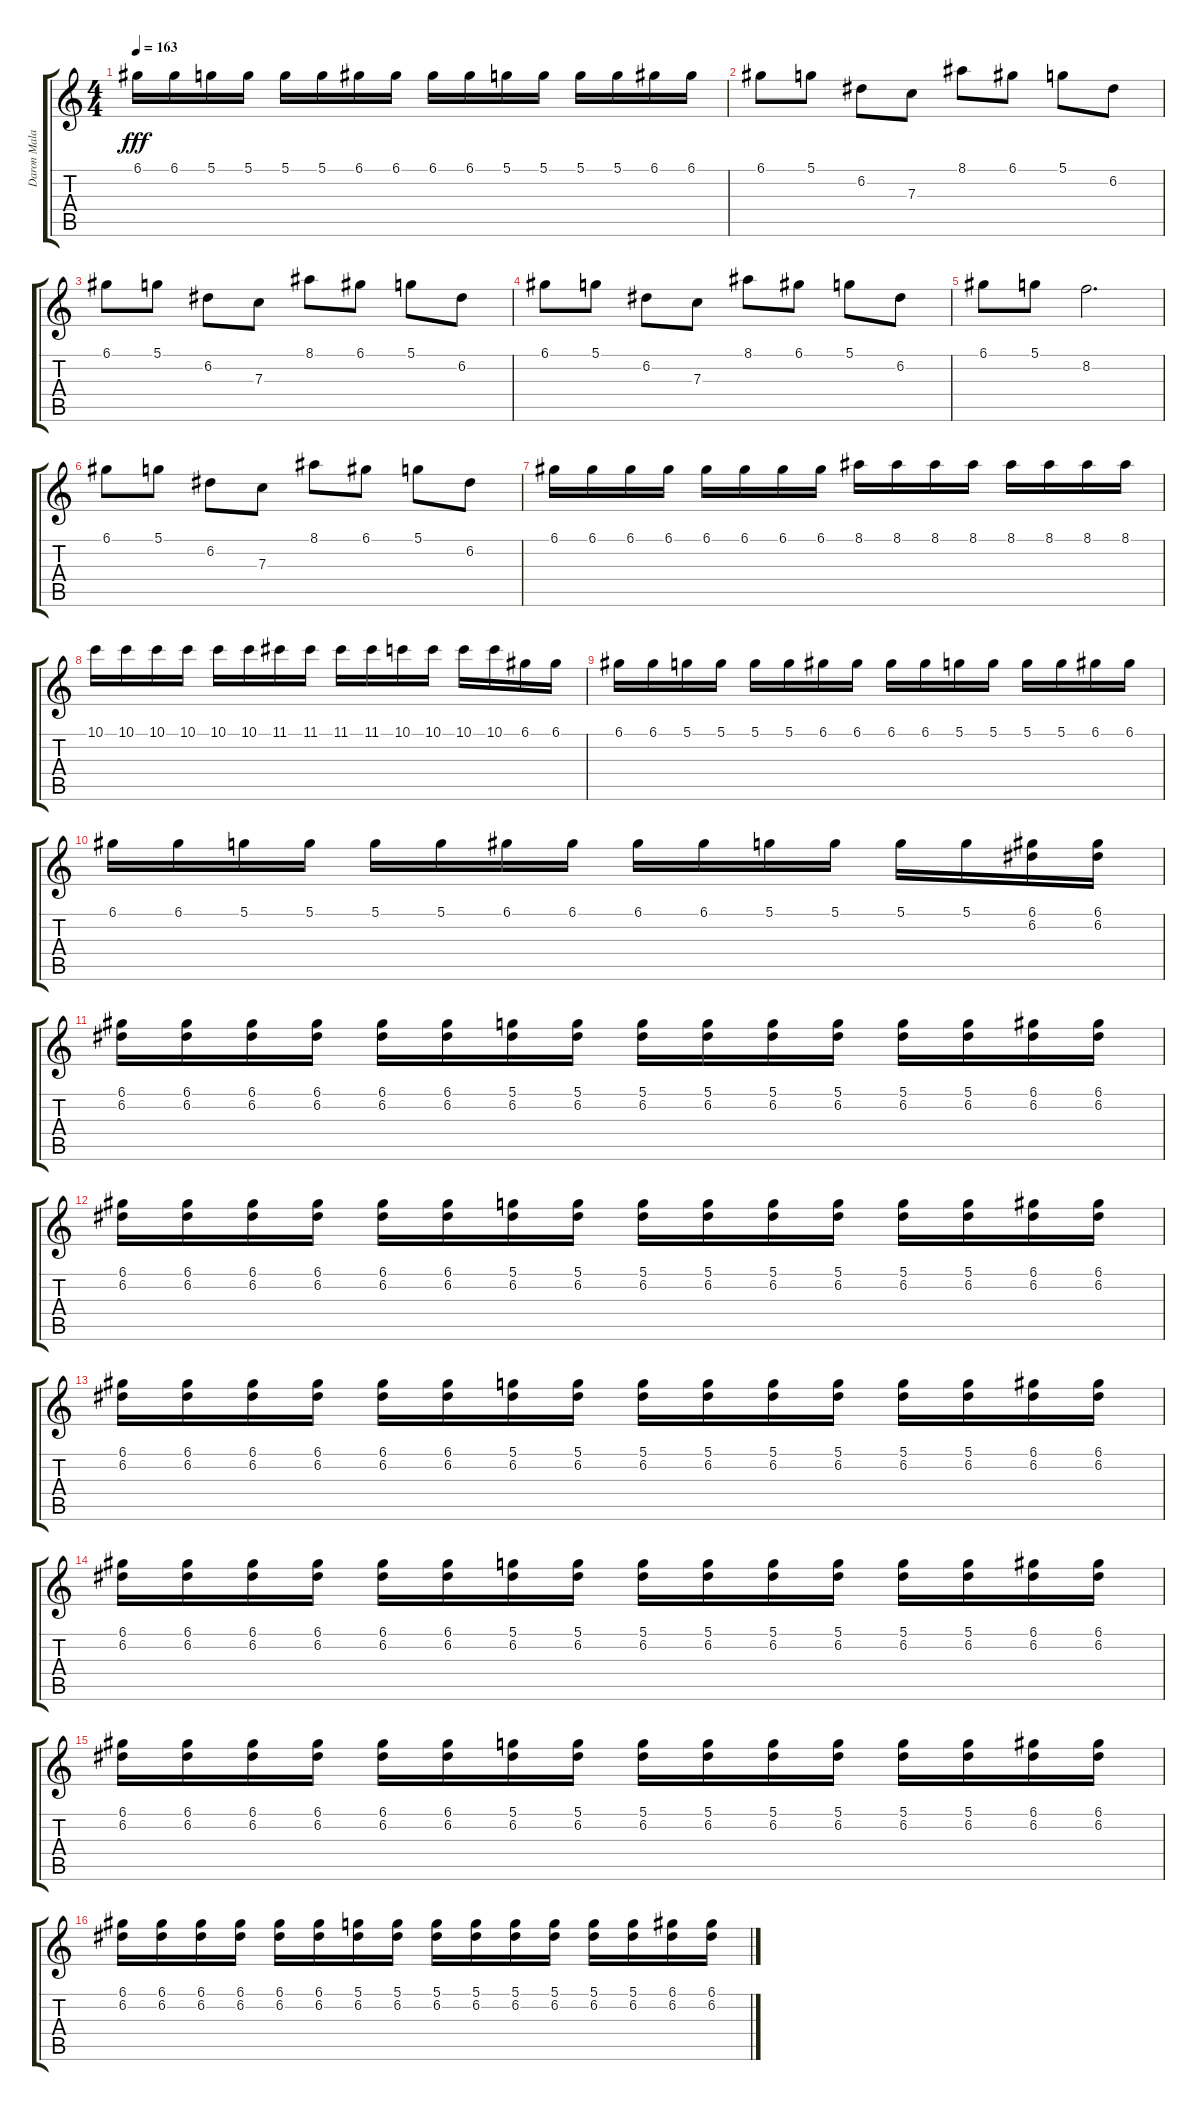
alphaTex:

\track ("Daron Malakian" "Daron Mala") {instrument overdrivenguitar}
\staff {score tabs}
\tuning (D4 A3 F3 C3 G2 C2) {hide}
\ts (4 4)
\tempo 163
\clef g2
\ks c
6.1.16{dy fff} 6.1.16 5.1.16 5.1.16 5.1.16 5.1.16 6.1.16 6.1.16 6.1.16 6.1.16 5.1.16 5.1.16 5.1.16 5.1.16 6.1.16 6.1.16 |
6.1.8 5.1.8 6.2.8 7.3.8 8.1.8 6.1.8 5.1.8 6.2.8 |
6.1.8 5.1.8 6.2.8 7.3.8 8.1.8 6.1.8 5.1.8 6.2.8 |
6.1.8 5.1.8 6.2.8 7.3.8 8.1.8 6.1.8 5.1.8 6.2.8 |
6.1.8 5.1.8 8.2.2{d} |
6.1.8 5.1.8 6.2.8 7.3.8 8.1.8 6.1.8 5.1.8 6.2.8 |
6.1.16 6.1.16 6.1.16 6.1.16 6.1.16 6.1.16 6.1.16 6.1.16 8.1.16 8.1.16 8.1.16 8.1.16 8.1.16 8.1.16 8.1.16 8.1.16 |
10.1.16 10.1.16 10.1.16 10.1.16 10.1.16 10.1.16 11.1.16 11.1.16 11.1.16 11.1.16 10.1.16 10.1.16 10.1.16 10.1.16 6.1.16 6.1.16 |
6.1.16 6.1.16 5.1.16 5.1.16 5.1.16 5.1.16 6.1.16 6.1.16 6.1.16 6.1.16 5.1.16 5.1.16 5.1.16 5.1.16 6.1.16 6.1.16 |
6.1.16 6.1.16 5.1.16 5.1.16 5.1.16 5.1.16 6.1.16 6.1.16 6.1.16 6.1.16 5.1.16 5.1.16 5.1.16 5.1.16 (6.1 6.2).16 (6.1 6.2).16 |
(6.1 6.2).16 (6.1 6.2).16 (6.1 6.2).16 (6.1 6.2).16 (6.1 6.2).16 (6.1 6.2).16 (5.1 6.2).16 (5.1 6.2).16 (5.1 6.2).16 (5.1 6.2).16 (5.1 6.2).16 (5.1 6.2).16 (5.1 6.2).16 (5.1 6.2).16 (6.1 6.2).16 (6.1 6.2).16 |
(6.1 6.2).16 (6.1 6.2).16 (6.1 6.2).16 (6.1 6.2).16 (6.1 6.2).16 (6.1 6.2).16 (5.1 6.2).16 (5.1 6.2).16 (5.1 6.2).16 (5.1 6.2).16 (5.1 6.2).16 (5.1 6.2).16 (5.1 6.2).16 (5.1 6.2).16 (6.1 6.2).16 (6.1 6.2).16 |
(6.1 6.2).16 (6.1 6.2).16 (6.1 6.2).16 (6.1 6.2).16 (6.1 6.2).16 (6.1 6.2).16 (5.1 6.2).16 (5.1 6.2).16 (5.1 6.2).16 (5.1 6.2).16 (5.1 6.2).16 (5.1 6.2).16 (5.1 6.2).16 (5.1 6.2).16 (6.1 6.2).16 (6.1 6.2).16 |
(6.1 6.2).16 (6.1 6.2).16 (6.1 6.2).16 (6.1 6.2).16 (6.1 6.2).16 (6.1 6.2).16 (5.1 6.2).16 (5.1 6.2).16 (5.1 6.2).16 (5.1 6.2).16 (5.1 6.2).16 (5.1 6.2).16 (5.1 6.2).16 (5.1 6.2).16 (6.1 6.2).16 (6.1 6.2).16 |
(6.1 6.2).16 (6.1 6.2).16 (6.1 6.2).16 (6.1 6.2).16 (6.1 6.2).16 (6.1 6.2).16 (5.1 6.2).16 (5.1 6.2).16 (5.1 6.2).16 (5.1 6.2).16 (5.1 6.2).16 (5.1 6.2).16 (5.1 6.2).16 (5.1 6.2).16 (6.1 6.2).16 (6.1 6.2).16 |
(6.1 6.2).16 (6.1 6.2).16 (6.1 6.2).16 (6.1 6.2).16 (6.1 6.2).16 (6.1 6.2).16 (5.1 6.2).16 (5.1 6.2).16 (5.1 6.2).16 (5.1 6.2).16 (5.1 6.2).16 (5.1 6.2).16 (5.1 6.2).16 (5.1 6.2).16 (6.1 6.2).16 (6.1 6.2).16
